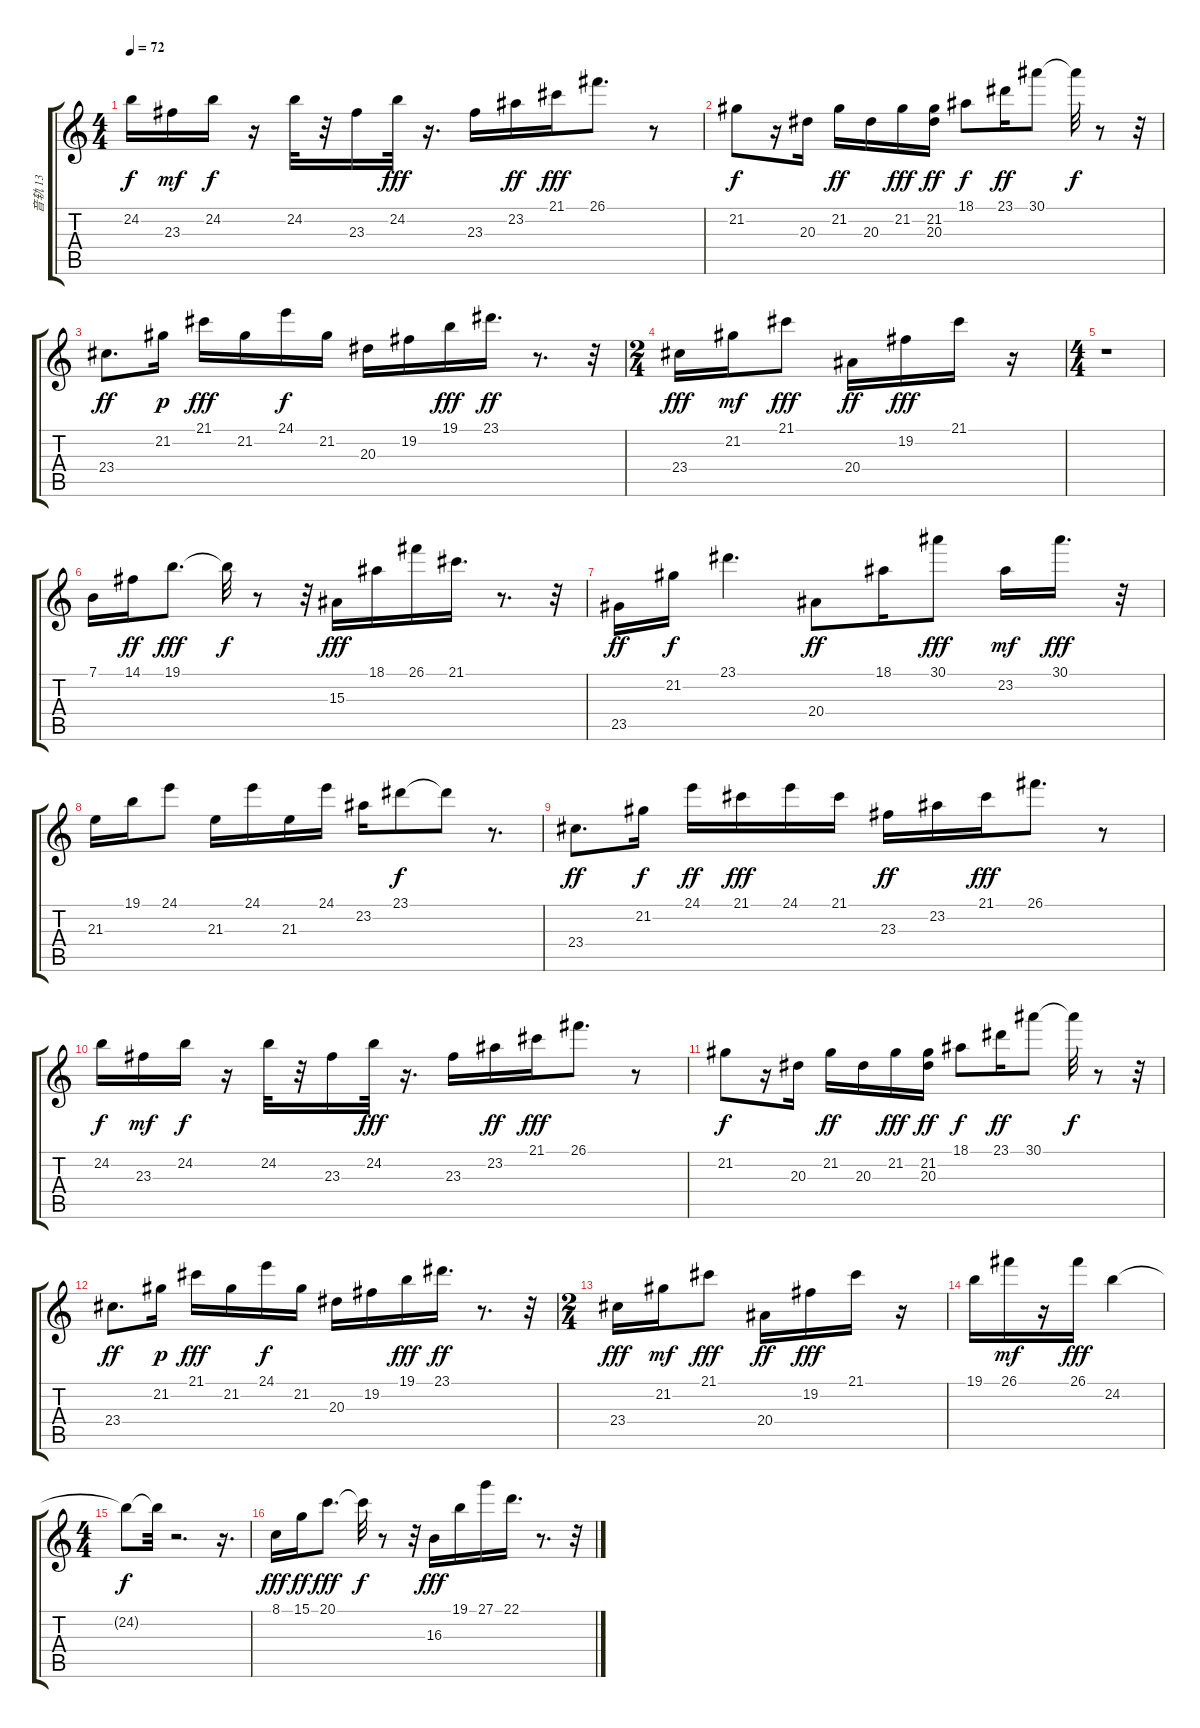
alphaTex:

\track ("音轨 13" "音轨 13") {instrument xylophone}
\staff {score tabs}
\tuning (E4 B3 G3 D3 A2 E2) {hide}
\ts (4 4)
\tempo 72
\clef g2
\ks c
24.2.16{dy f} 23.3.16{dy mf} 24.2.16{dy f} r.16 24.2.32 r.32 23.3.16 24.2.32{dy fff} r.16{d} 23.3.16 23.2.16{dy ff} 21.1.16{dy fff} 26.1.8{d} r.8 |
21.2.8{dy f} r.16 20.3.16 21.2.16{dy ff} 20.3.16 21.2.16{dy fff} (21.2 20.3).16{dy ff} 18.1.8{dy f} 23.1.16{dy ff} 30.1.8 30.1{t}.32{dy f} r.8 r.32 |
23.4.8{d dy ff} 21.2.16{dy p} 21.1.16{dy fff} 21.2.16 24.1.16{dy f} 21.2.16 20.3.16 19.2.16 19.1.16{dy fff} 23.1.16{d dy ff} r.8{d} r.32 |
\ts (2 4)
23.4.16{dy fff} 21.2.16{dy mf} 21.1.8{dy fff} 20.4.16{dy ff} 19.2.16{dy fff} 21.1.16 r.16 |
\ts (4 4)
r.1 |
7.1.16 14.1.16{dy ff} 19.1.8{d dy fff} 19.1{t}.32{dy f} r.8 r.32 15.3.16{dy fff} 18.1.16 26.1.16 21.1.16{d} r.8{d} r.32 |
23.5.16{dy ff} 21.2.16{dy f} 23.1.4{d} 20.4.8{dy ff} 18.1.16 30.1.8{dy fff} 23.2.16{dy mf} 30.1.16{d dy fff} r.32 |
21.3.16 19.1.16 24.1.8 21.3.16 24.1.16 21.3.16 24.1.16 23.2.16 23.1.8{dy f} 23.1{t}.8 r.8{d} |
23.4.8{d dy ff} 21.2.16{dy f} 24.1.16{dy ff} 21.1.16{dy fff} 24.1.16 21.1.16 23.3.16{dy ff} 23.2.16 21.1.16{dy fff} 26.1.8{d} r.8 |
24.2.16{dy f} 23.3.16{dy mf} 24.2.16{dy f} r.16 24.2.32 r.32 23.3.16 24.2.32{dy fff} r.16{d} 23.3.16 23.2.16{dy ff} 21.1.16{dy fff} 26.1.8{d} r.8 |
21.2.8{dy f} r.16 20.3.16 21.2.16{dy ff} 20.3.16 21.2.16{dy fff} (21.2 20.3).16{dy ff} 18.1.8{dy f} 23.1.16{dy ff} 30.1.8 30.1{t}.32{dy f} r.8 r.32 |
23.4.8{d dy ff} 21.2.16{dy p} 21.1.16{dy fff} 21.2.16 24.1.16{dy f} 21.2.16 20.3.16 19.2.16 19.1.16{dy fff} 23.1.16{d dy ff} r.8{d} r.32 |
\ts (2 4)
23.4.16{dy fff} 21.2.16{dy mf} 21.1.8{dy fff} 20.4.16{dy ff} 19.2.16{dy fff} 21.1.16 r.16 |
19.1.16 26.1.16{dy mf} r.16 26.1.16{dy fff} 24.2.4 |
\ts (4 4)
24.2{t}.8{dy f} 24.2{t}.32 r.2{d} r.16{d} |
8.1.16{dy fff} 15.1.16{dy ff} 20.1.8{d dy fff} 20.1{t}.32{dy f} r.8 r.32 16.3.16{dy fff} 19.1.16 27.1.16 22.1.16{d} r.8{d} r.32
